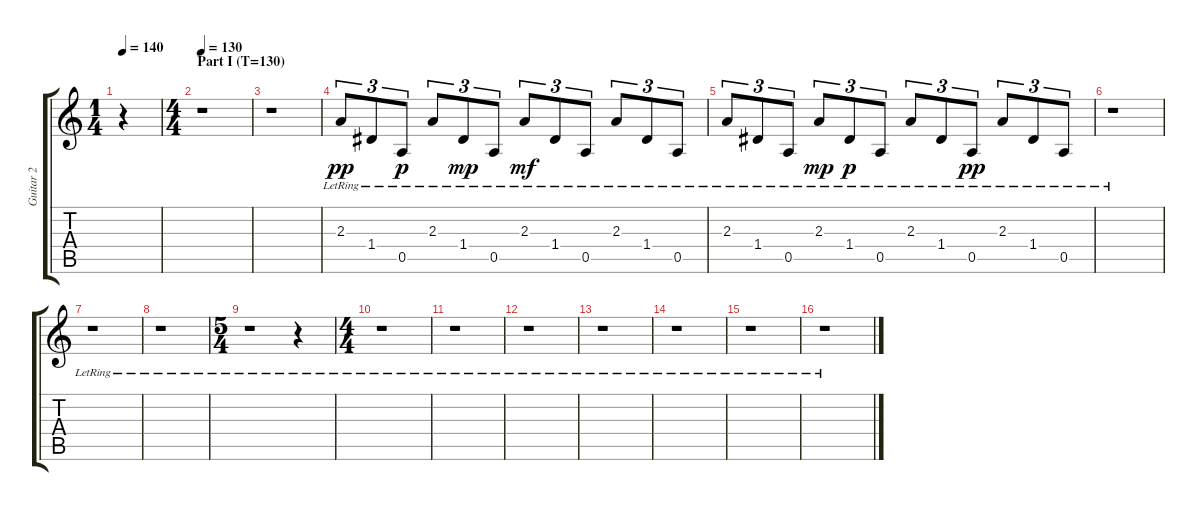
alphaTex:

\track ("Guitar 2" "Guitar 2") {instrument acousticguitarsteel}
\staff {score tabs}
\tuning (E4 B3 G3 D3 A2 E2) {hide}
\ts (1 4)
\tempo 140
\clef g2
\ks c
r.4{dy pp instrument acousticguitarsteel} |
\ts (4 4)
\section ("" "Part I (T=130)")
\tempo 130
r.1{volume 14 instrument acousticguitarsteel} |
r.1 |
2.3{lr}.8{tu (3 2)} 1.4{lr}.8{tu (3 2)} 0.5{lr}.8{tu (3 2) dy p} 2.3{lr}.8{tu (3 2)} 1.4{lr}.8{tu (3 2) dy mp} 0.5{lr}.8{tu (3 2)} 2.3{lr}.8{tu (3 2) dy mf} 1.4{lr}.8{tu (3 2)} 0.5{lr}.8{tu (3 2)} 2.3{lr}.8{tu (3 2)} 1.4{lr}.8{tu (3 2)} 0.5{lr}.8{tu (3 2)} |
2.3{lr}.8{tu (3 2)} 1.4{lr}.8{tu (3 2)} 0.5{lr}.8{tu (3 2)} 2.3{lr}.8{tu (3 2) dy mp} 1.4{lr}.8{tu (3 2) dy p} 0.5{lr}.8{tu (3 2)} 2.3{lr}.8{tu (3 2)} 1.4{lr}.8{tu (3 2)} 0.5{lr}.8{tu (3 2) dy pp} 2.3{lr}.8{tu (3 2)} 1.4{lr}.8{tu (3 2)} 0.5{lr}.8{tu (3 2)} |
r.1 |
r.1 |
r.1 |
\ts (5 4)
r.1 r.4 |
\ts (4 4)
r.1 |
r.1 |
r.1 |
r.1 |
r.1 |
r.1 |
r.1
